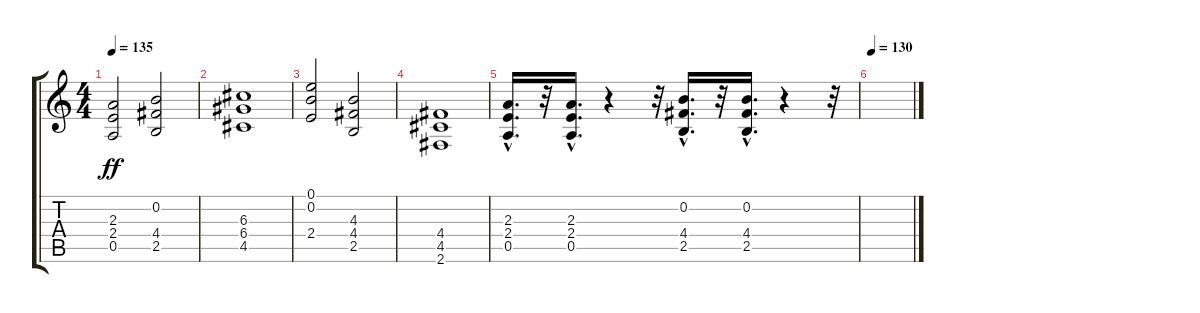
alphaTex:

\track "" {instrument distortionguitar}
\staff {score tabs}
\tuning (E4 B3 G3 D3 A2 E2) {hide}
\ts (4 4)
\tempo 135
\clef g2
\ks c
(2.3 2.4 0.5).2{dy ff} (0.2 4.4 2.5).2 |
(6.3 6.4 4.5).1 |
(0.1 0.2 2.4).2 (4.3 4.4 2.5).2 |
(4.4 4.5 2.6).1 |
(2.3{hac} 2.4{hac} 0.5{hac}).16{d} r.32 (2.3{hac} 2.4{hac} 0.5{hac}).16{d} r.4 r.32 (0.2{hac} 4.4{hac} 2.5{hac}).16{d} r.32 (0.2{hac} 4.4{hac} 2.5{hac}).16{d} r.4 r.32 |
\tempo 130
